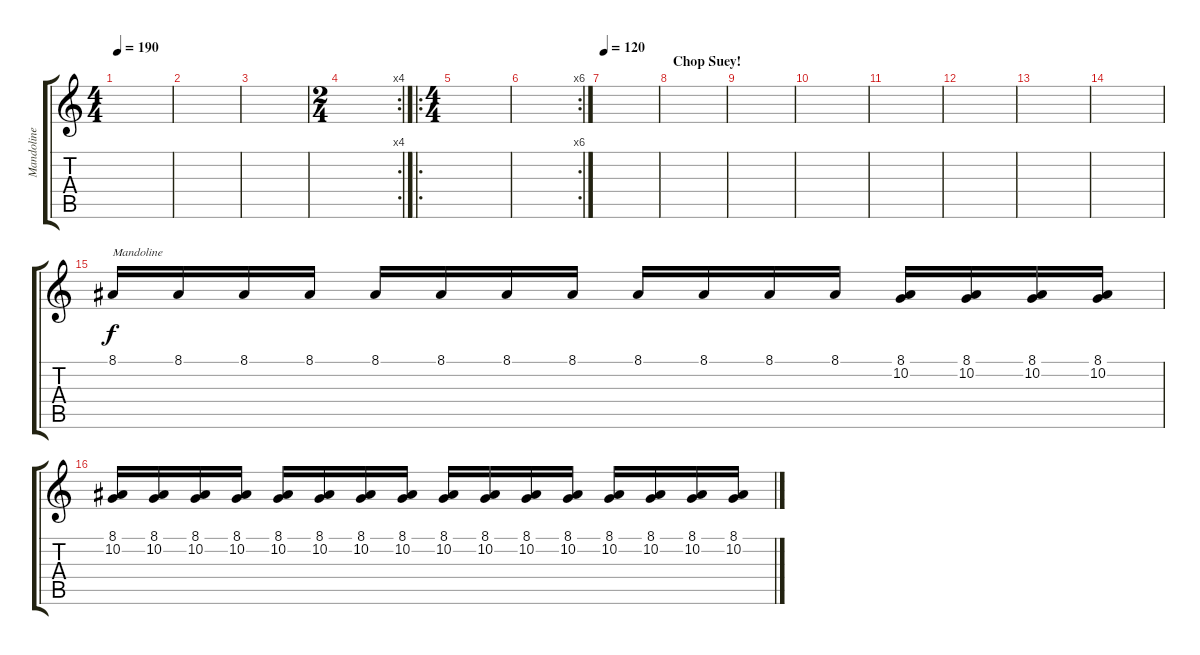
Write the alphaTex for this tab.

\track ("Mandoline" "Mandoline") {instrument acousticgrandpiano}
\staff {score tabs}
\tuning (D4 A3 F3 C3 G2 D2) {hide}
\ts (4 4)
\tempo 190
\clef g2
\ks c
|
|
|
\rc 4
\ts (2 4)
|
\ro
\ts (4 4)
|
\rc 6
|
\tempo 120
|
\section ("" "Chop Suey!")
|
|
|
|
|
|
|
8.1.16{txt "Mandoline" dy f volume 8 instrument banjo} 8.1.16 8.1.16 8.1.16 8.1.16 8.1.16 8.1.16 8.1.16 8.1.16 8.1.16 8.1.16 8.1.16 (8.1 10.2).16 (8.1 10.2).16 (8.1 10.2).16 (8.1 10.2).16 |
(8.1 10.2).16 (8.1 10.2).16 (8.1 10.2).16 (8.1 10.2).16 (8.1 10.2).16 (8.1 10.2).16 (8.1 10.2).16 (8.1 10.2).16 (8.1 10.2).16 (8.1 10.2).16 (8.1 10.2).16 (8.1 10.2).16 (8.1 10.2).16 (8.1 10.2).16 (8.1 10.2).16 (8.1 10.2).16
